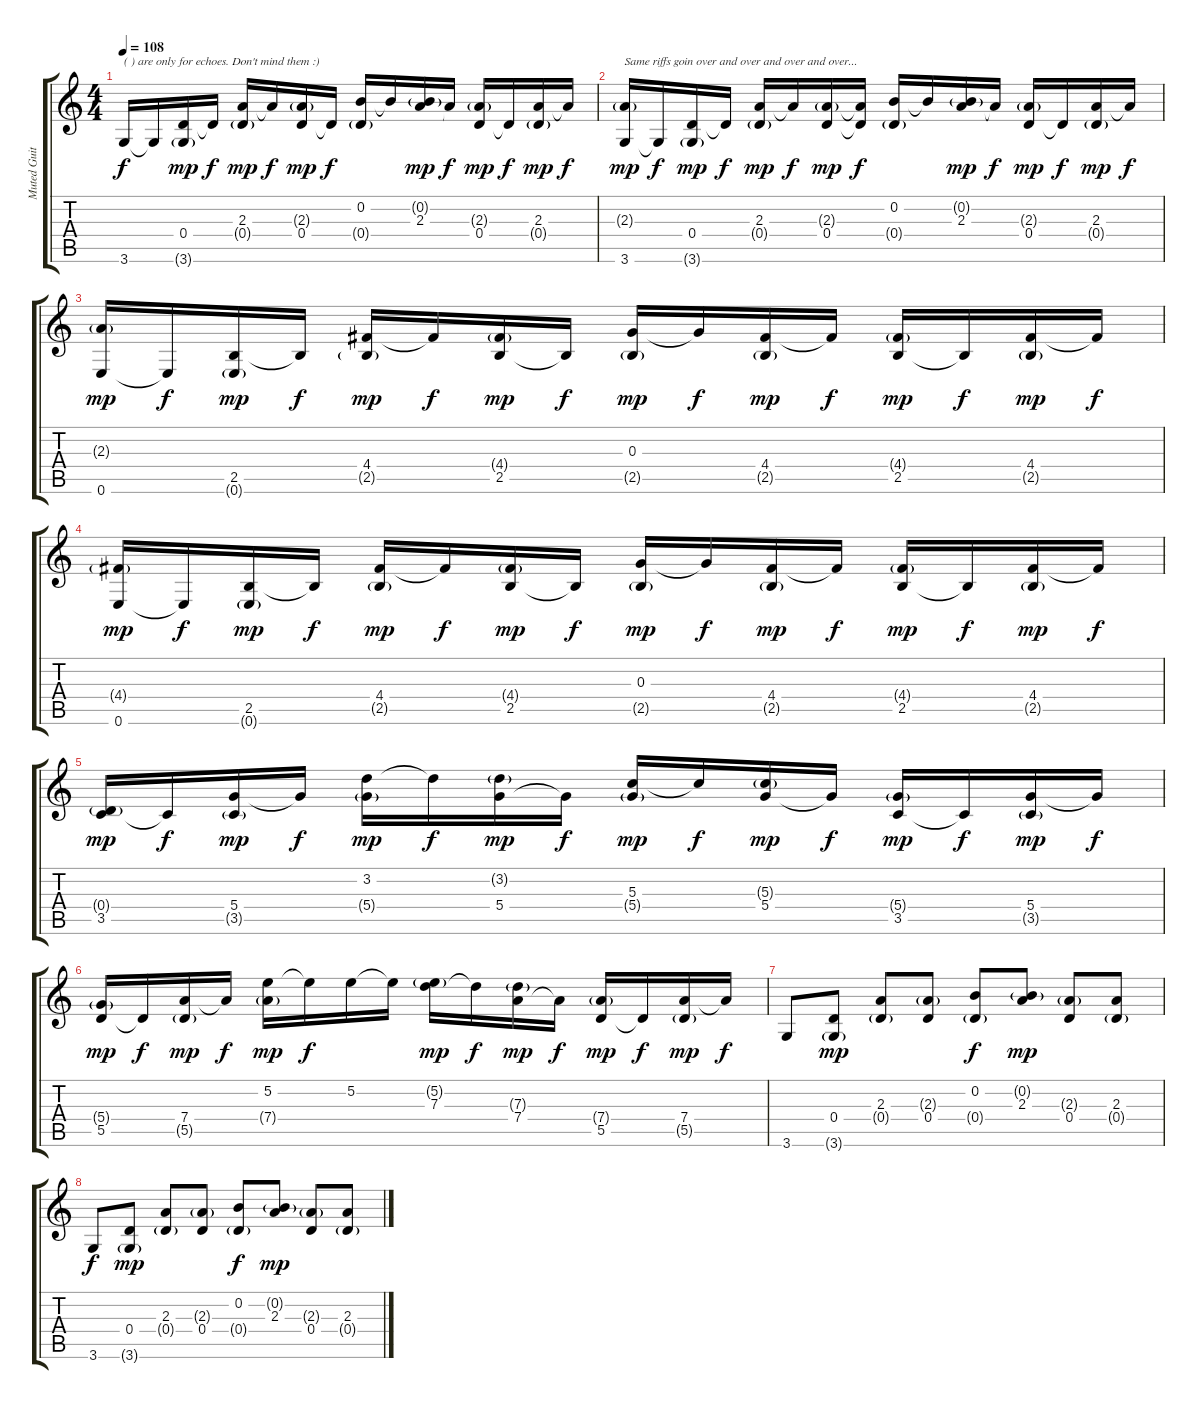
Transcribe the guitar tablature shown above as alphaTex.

\track ("Muted Guitar" "Muted Guit") {instrument electricguitarmuted}
\staff {score tabs}
\tuning (E4 B3 G3 D3 A2 E2) {hide}
\ts (4 4)
\tempo 108
\clef g2
\ks c
3.6.16{txt "( ) are only for echoes. Don't mind them :)" dy f instrument electricguitarmuted} 3.6{t}.16 (0.4 3.6{g}).16{dy mp} 0.4{t}.16{dy f} (2.3 0.4{g}).16{dy mp} 2.3{t}.16{dy f} (2.3{g} 0.4).16{dy mp} 0.4{t}.16{dy f} (0.2 0.4{g}).16 0.2{t}.16 (0.2{g} 2.3).16{dy mp} 2.3{t}.16{dy f} (2.3{g} 0.4).16{dy mp} 0.4{t}.16{dy f} (2.3 0.4{g}).16{dy mp} 2.3{t}.16{dy f} |
(2.3{g} 3.6).16{txt "Same riffs goin over and over and over and over..." dy mp} 3.6{t}.16{dy f} (0.4 3.6{g}).16{dy mp} 0.4{t}.16{dy f} (2.3 0.4{g}).16{dy mp} 2.3{t}.16{dy f} (2.3{g} 0.4).16{dy mp} (2.3{t} 0.4{t}).16{dy f} (0.2 0.4{g}).16 0.2{t}.16 (0.2{g} 2.3).16{dy mp} 2.3{t}.16{dy f} (2.3{g} 0.4).16{dy mp} 0.4{t}.16{dy f} (2.3 0.4{g}).16{dy mp} 2.3{t}.16{dy f} |
(2.3{g} 0.6).16{dy mp} 0.6{t}.16{dy f} (2.5 0.6{g}).16{dy mp} 2.5{t}.16{dy f} (4.4 2.5{g}).16{dy mp} 4.4{t}.16{dy f} (4.4{g} 2.5).16{dy mp} 2.5{t}.16{dy f} (0.3 2.5{g}).16{dy mp} 0.3{t}.16{dy f} (4.4 2.5{g}).16{dy mp} 4.4{t}.16{dy f} (4.4{g} 2.5).16{dy mp} 2.5{t}.16{dy f} (4.4 2.5{g}).16{dy mp} 4.4{t}.16{dy f} |
(4.4{g} 0.6).16{dy mp} 0.6{t}.16{dy f} (2.5 0.6{g}).16{dy mp} 2.5{t}.16{dy f} (4.4 2.5{g}).16{dy mp} 4.4{t}.16{dy f} (4.4{g} 2.5).16{dy mp} 2.5{t}.16{dy f} (0.3 2.5{g}).16{dy mp} 0.3{t}.16{dy f} (4.4 2.5{g}).16{dy mp} 4.4{t}.16{dy f} (4.4{g} 2.5).16{dy mp} 2.5{t}.16{dy f} (4.4 2.5{g}).16{dy mp} 4.4{t}.16{dy f} |
(0.4{g} 3.5).16{dy mp} 3.5{t}.16{dy f} (5.4 3.5{g}).16{dy mp} 5.4{t}.16{dy f} (3.2 5.4{g}).16{dy mp} 3.2{t}.16{dy f} (3.2{g} 5.4).16{dy mp} 5.4{t}.16{dy f} (5.3 5.4{g}).16{dy mp} 5.3{t}.16{dy f} (5.3{g} 5.4).16{dy mp} 5.4{t}.16{dy f} (5.4{g} 3.5).16{dy mp} 3.5{t}.16{dy f} (5.4 3.5{g}).16{dy mp} 5.4{t}.16{dy f} |
(5.4{g} 5.5).16{dy mp} 5.5{t}.16{dy f} (7.4 5.5{g}).16{dy mp} 7.4{t}.16{dy f} (5.2 7.4{g}).16{dy mp} 5.2{t}.16{dy f} 5.2.16 5.2{t}.16 (5.2{g} 7.3).16{dy mp} 7.3{t}.16{dy f} (7.3{g} 7.4).16{dy mp} 7.4{t}.16{dy f} (7.4{g} 5.5).16{dy mp} 5.5{t}.16{dy f} (7.4 5.5{g}).16{dy mp} 7.4{t}.16{dy f} |
3.6.8 (0.4 3.6{g}).8{dy mp} (2.3 0.4{g}).8 (2.3{g} 0.4).8 (0.2 0.4{g}).8{dy f} (0.2{g} 2.3).8{dy mp} (2.3{g} 0.4).8 (2.3 0.4{g}).8 |
3.6.8{dy f} (0.4 3.6{g}).8{dy mp} (2.3 0.4{g}).8 (2.3{g} 0.4).8 (0.2 0.4{g}).8{dy f} (0.2{g} 2.3).8{dy mp} (2.3{g} 0.4).8 (2.3 0.4{g}).8
